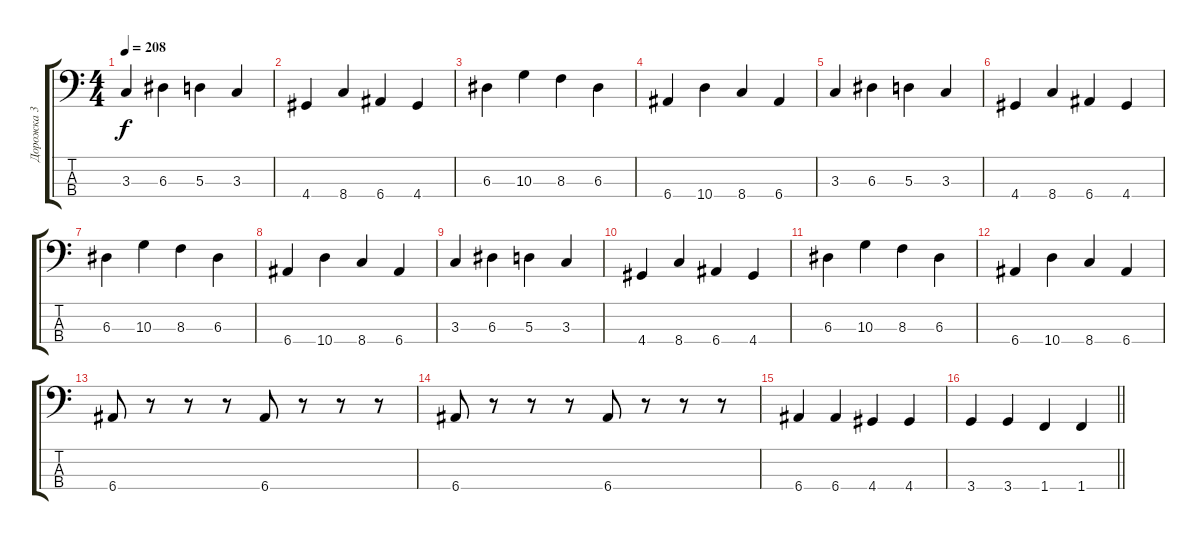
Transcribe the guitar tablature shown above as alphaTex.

\track ("Дорожка 3" "Дорожка 3") {instrument electricbassfinger}
\staff {score tabs}
\tuning (G2 D2 A1 E1) {hide}
\ts (4 4)
\tempo 208
\clef f4
\ks c
3.3.4{dy f} 6.3.4 5.3.4 3.3.4 |
4.4.4 8.4.4 6.4.4 4.4.4 |
6.3.4 10.3.4 8.3.4 6.3.4 |
6.4.4 10.4.4 8.4.4 6.4.4 |
3.3.4 6.3.4 5.3.4 3.3.4 |
4.4.4 8.4.4 6.4.4 4.4.4 |
6.3.4 10.3.4 8.3.4 6.3.4 |
6.4.4 10.4.4 8.4.4 6.4.4 |
3.3.4 6.3.4 5.3.4 3.3.4 |
4.4.4 8.4.4 6.4.4 4.4.4 |
6.3.4 10.3.4 8.3.4 6.3.4 |
6.4.4 10.4.4 8.4.4 6.4.4 |
6.4.8 r.8 r.8 r.8 6.4.8 r.8 r.8 r.8 |
6.4.8 r.8 r.8 r.8 6.4.8 r.8 r.8 r.8 |
6.4.4 6.4.4 4.4.4 4.4.4 |
\barLineRight lightlight
3.4.4 3.4.4 1.4.4 1.4.4
